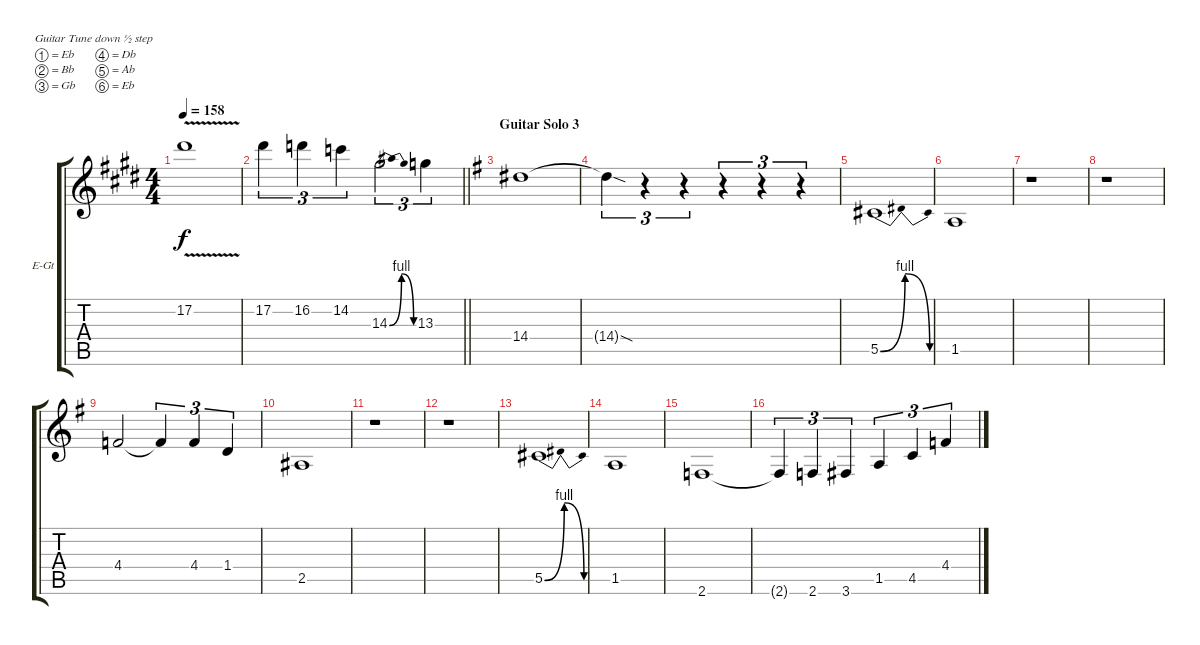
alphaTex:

\bracketExtendMode groupsimilarinstruments
\firstSystemTrackNameOrientation horizontal
\otherSystemsTrackNameOrientation horizontal
\track ("Гитара 5" "E-Gt") {mute instrument distortionguitar}
\staff {score tabs}
\tuning (Eb4 Bb3 Gb3 Db3 Ab2 Eb2)
\ts (4 4)
\tempo 158
\clef g2
\ks c#minor
17.2{v}.1{dy f} |
\barLineRight lightlight
17.2.4{tu (3 2)} 16.2.4{tu (3 2)} 14.2.4{tu (3 2)} 14.3{be (bendrelease 0 0 30 4 30 4 60 0)}.2{tu (3 2)} 13.3.4{tu (3 2)} |
\section ("" "Guitar Solo 3")
\ks eminor
14.4.1 |
14.4{sod t}.4{tu (3 2)} r.4{tu (3 2)} r.4{tu (3 2)} r.4{tu (3 2)} r.4{tu (3 2)} r.4{tu (3 2)} |
5.5{be (bendrelease 0 0 30 4 30 4 60 0)}.1 |
1.5.1 |
r.1 |
r.1 |
4.4.2 4.4{t}.4{tu (3 2)} 4.4.4{tu (3 2)} 1.4.4{tu (3 2)} |
2.5.1 |
r.1 |
r.1 |
5.5{be (bendrelease 0 0 30 4 30 4 60 0)}.1 |
1.5.1 |
2.6.1 |
2.6{t}.4{tu (3 2)} 2.6.4{tu (3 2)} 3.6.4{tu (3 2)} 1.5.4{tu (3 2)} 4.5.4{tu (3 2)} 4.4.4{tu (3 2)}
